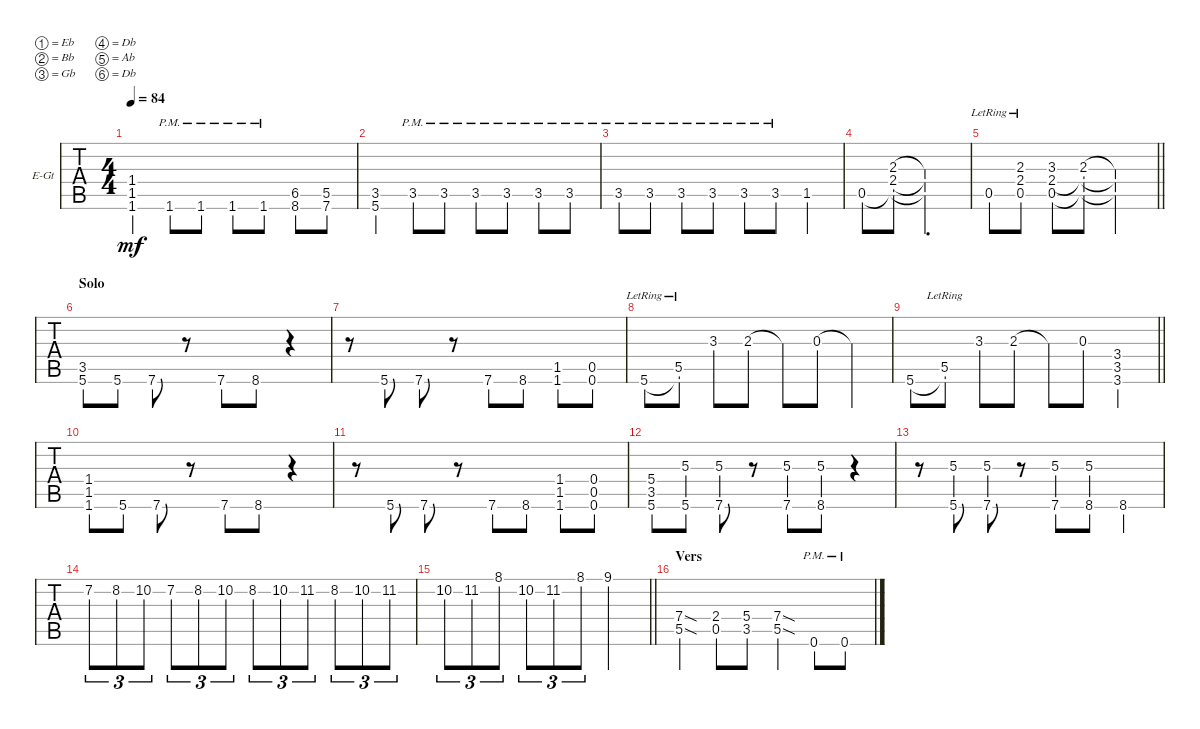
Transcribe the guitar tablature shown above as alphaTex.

\defaultSystemsLayout 4
\bracketExtendMode groupsimilarinstruments
\firstSystemTrackNameOrientation horizontal
\otherSystemsTrackNameOrientation horizontal
\track ("Electric Guitar" "E-Gt") {instrument distortionguitar}
\staff {tabs}
\tuning (Eb4 Bb3 Gb3 Db3 Ab2 Db2)
\ts (4 4)
\tempo 84
\clef g2
\ks dminor
(1.4 1.6 1.5).4{dy mf} 1.6{pm}.8 1.6{pm}.8 1.6{pm}.8 1.6{pm}.8 (6.5 8.6).8 (5.5 7.6).8 |
(3.5 5.6).4 3.5{pm}.8 3.5{pm}.8 3.5{pm}.8 3.5{pm}.8 3.5{pm}.8 3.5{pm}.8 |
3.5{pm}.8 3.5{pm}.8 3.5{pm}.8 3.5{pm}.8 3.5{pm}.8 3.5{pm}.8 1.5.4 |
0.5.8 (2.4 0.5{t} 2.3).8 (2.4{t} 0.5{t} 2.3{t}).2{d} |
\barLineRight lightlight
0.5{lr}.8 (2.4{lr} 0.5{lr} 2.3{lr}).8 (2.4 0.5 3.3).8 (2.3 2.4{t} 0.5{t}).8 (2.3{t} 2.4{t} 0.5{t}).2 |
\section ("" "Solo")
(3.5 5.6).8 5.6.8 7.6.8 r.8 7.6.8 8.6.8 r.4 |
r.8 5.6.8 7.6.8 r.8 7.6.8 8.6.8 (1.6 1.5).8 (0.5 0.6).8 |
5.6{lr}.8 (5.5{lr} 5.6{t}).8 3.3.8 2.3.8 2.3{t}.8 0.3.8 0.3{t}.4 |
\barLineRight lightlight
5.6.8 (5.5{lr} 5.6{lr t}).8 3.3.8 2.3.8 2.3{t}.8 0.3.8 (3.6 3.5 3.4).4 |
(1.6 1.4 1.5).8 5.6.8 7.6.8 r.8 7.6.8 8.6.8 r.4 |
r.8 5.6.8 7.6.8 r.8 7.6.8 8.6.8 (1.6 1.5 1.4).8 (0.5 0.6 0.4).8 |
(3.5 5.6 5.4).8 (5.6 5.3).8 (7.6 5.3).8 r.8 (7.6 5.3).8 (8.6 5.3).8 r.4 |
r.8 (5.6 5.3).8 (7.6 5.3).8 r.8 (7.6 5.3).8 (8.6 5.3).8 8.6.4 |
7.2.8{tu (3 2)} 8.2.8{tu (3 2)} 10.2.8{tu (3 2)} 7.2.8{tu (3 2)} 8.2.8{tu (3 2)} 10.2.8{tu (3 2)} 8.2.8{tu (3 2)} 10.2.8{tu (3 2)} 11.2.8{tu (3 2)} 8.2.8{tu (3 2)} 10.2.8{tu (3 2)} 11.2.8{tu (3 2)} |
\barLineRight lightlight
10.2.8{tu (3 2)} 11.2.8{tu (3 2)} 8.1.8{tu (3 2)} 10.2.8{tu (3 2)} 11.2.8{tu (3 2)} 8.1.8{tu (3 2)} 9.1.2 |
\section ("" "Vers")
(5.5{sod} 7.4{sod}).4 (0.5 2.4).8 (3.5 5.4).8 (5.5{sod} 7.4{sod}).4 0.6{pm}.8 0.6{pm}.8
